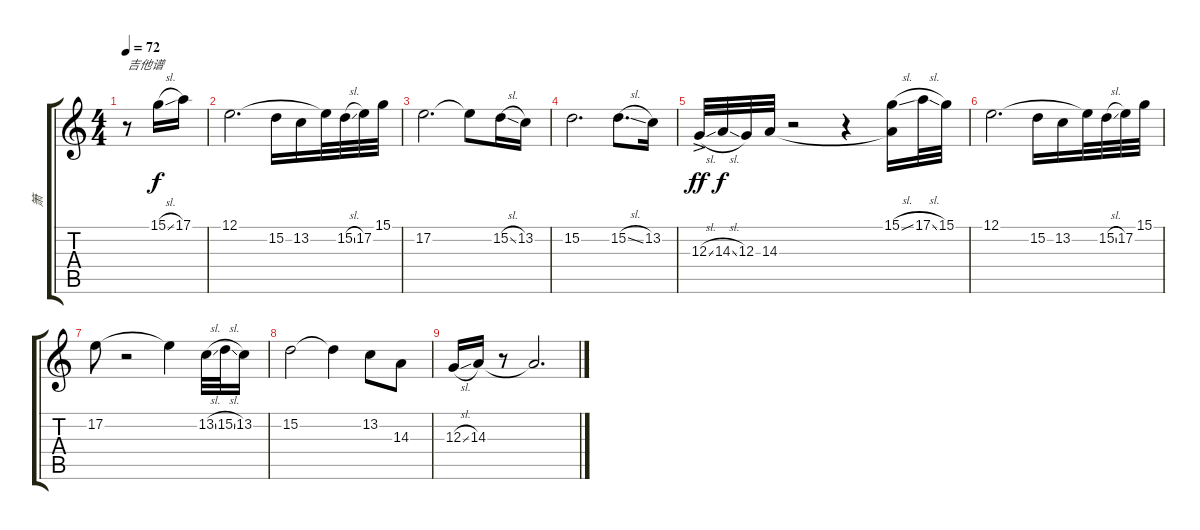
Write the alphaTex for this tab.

\track ("箫" "箫") {instrument panflute}
\staff {score tabs}
\tuning (E4 B3 G3 D3 A2 E2) {hide}
\ts (4 4)
\tempo 72
\clef g2
\ks c
r.8{txt "吉他谱" dy f} 15.1{sl}.16 17.1.16 |
12.1.2{d} 15.2.16 13.2.16 12.1{t}.32 15.2{sl}.32 17.2.32 15.1.32 |
17.2.2{d} 17.2{t}.8 15.2{sl}.16 13.2.16 |
15.2.2{d} 15.2{sl}.8{d} 13.2.16 |
12.3{sl ac}.32{dy ff} 14.3{sl}.32{dy f} 12.3.32 14.3.32 r.2 r.4 (15.1{sl} 14.3{t}).16 17.1{sl}.32 15.1.32 |
12.1.2{d} 15.2.16 13.2.16 12.1{t}.32 15.2{sl}.32 17.2.32 15.1.32 |
17.2.8 r.2 17.2{t}.4 13.2{sl}.32 15.2{sl}.32 13.2.16 |
15.2.2 15.2{t}.4 13.2.8 14.3.8 |
12.3{sl}.16 14.3.16 r.8 14.3{t}.2{d}
